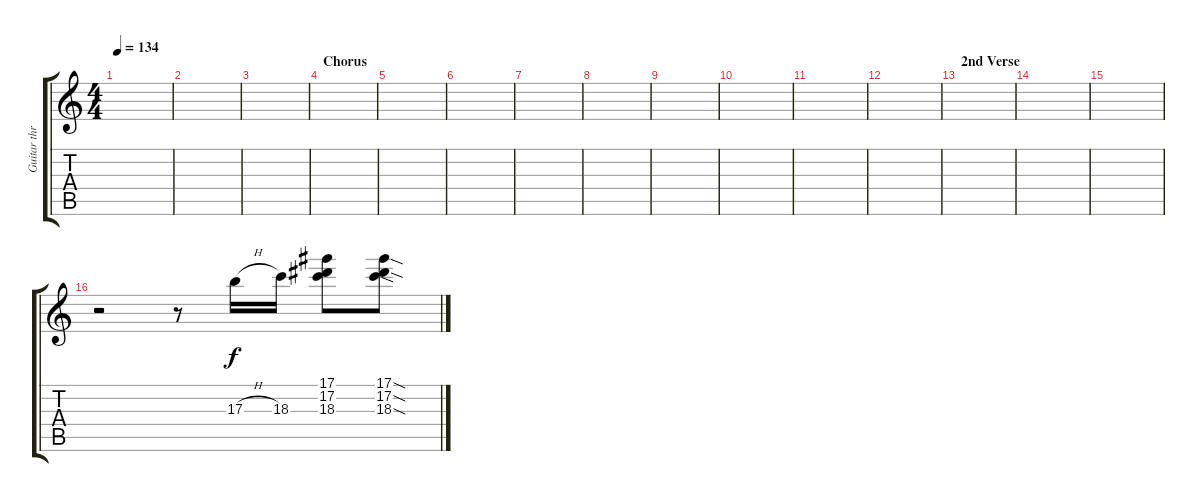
\track ("Guitar three (lead guitar)" "Guitar thr") {instrument distortionguitar}
\staff {score tabs}
\tuning (Eb4 Bb3 Gb3 Db3 Ab2 Eb2) {hide}
\ts (4 4)
\tempo 134
\clef g2
\ks c
|
|
|
\section ("" "Chorus")
|
|
|
|
|
|
|
|
|
\section ("" "2nd Verse")
|
|
|
r.2 r.8 17.3{h}.16 18.3.16 (17.1 17.2 18.3).8 (17.1{sod} 17.2{sod} 18.3{sod}).8
